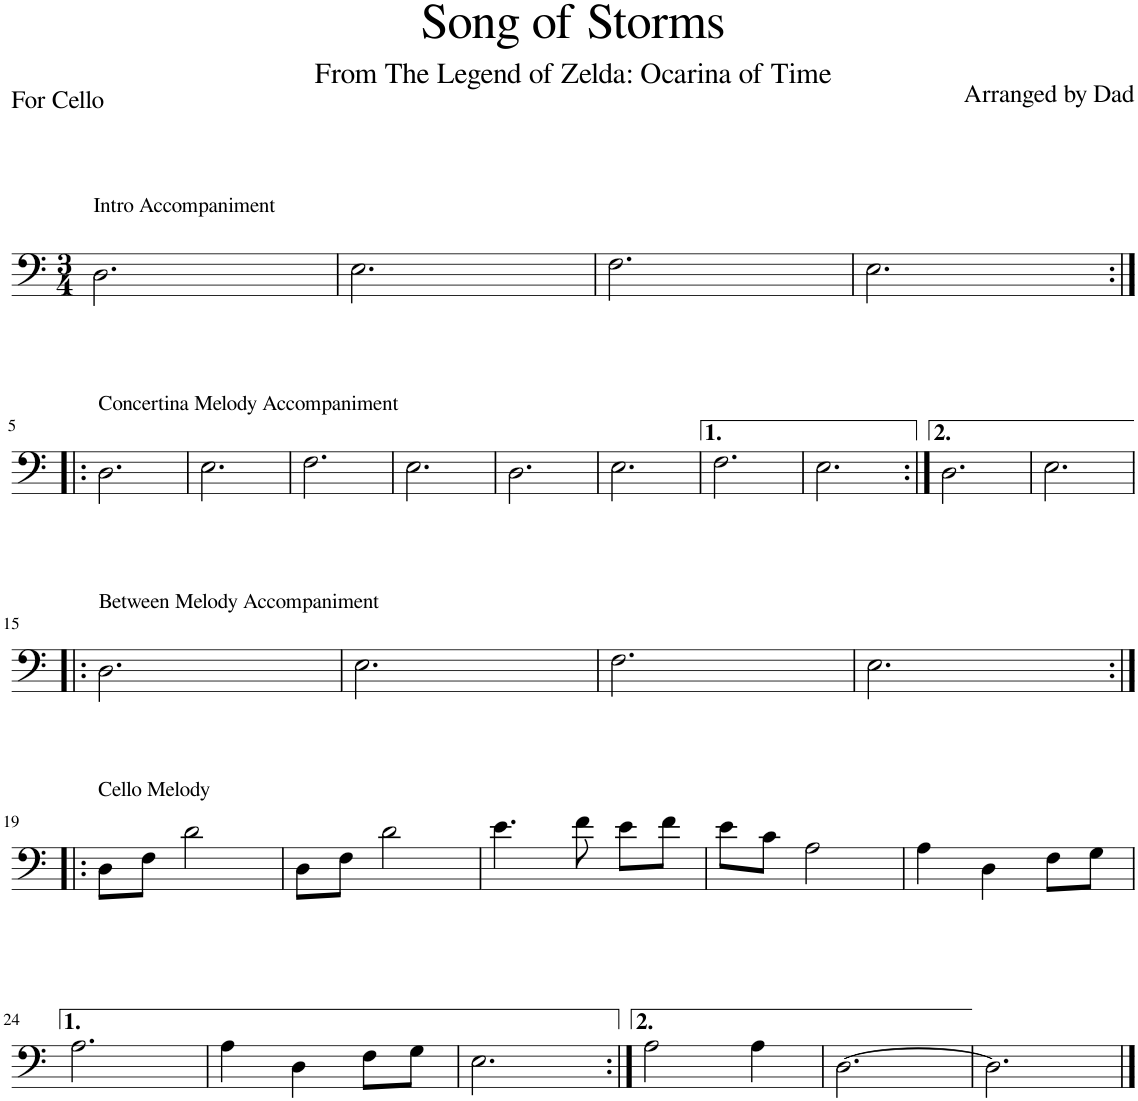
**kern
*part1
*staff1
*I"Piano
*I'Pno.
*clefF4
*k[]
*M3/4
=1
!LO:TX:a:t=Intro Accompaniment
2.D\
=2
2.E\
=3
2.F\
=4
2.E\
!!LO:LB:g=z
=5:|!|:
!LO:TX:a:t=Concertina Melody Accompaniment
2.D\
=6
2.E\
=7
2.F\
=8
2.E\
=9
2.D\
=10
2.E\
=11
2.F\
=12
2.E\
=13:|!
2.D\
=14
2.E\
!!LO:LB:g=z
=15!|:
!LO:TX:a:t=Between Melody Accompaniment
2.D\
=16
2.E\
=17
2.F\
=18
2.E\
!!LO:LB:g=z
=19:|!|:
!LO:TX:a:t=Cello Melody
8D\L
8F\J
2d\
=20
8D\L
8F\J
2d\
=21
4.e\
8f\
8e\L
8f\J
=22
8e\L
8c\J
2A\
=23
4A\
4D\
8F\L
8G\J
!!LO:LB:g=z
=24
2.A\
=25
4A\
4D\
8F\L
8G\J
=26
2.E\
=27:|!
2A\
4A\
=28
[2.D\
=29
2.D\]
==
*-
